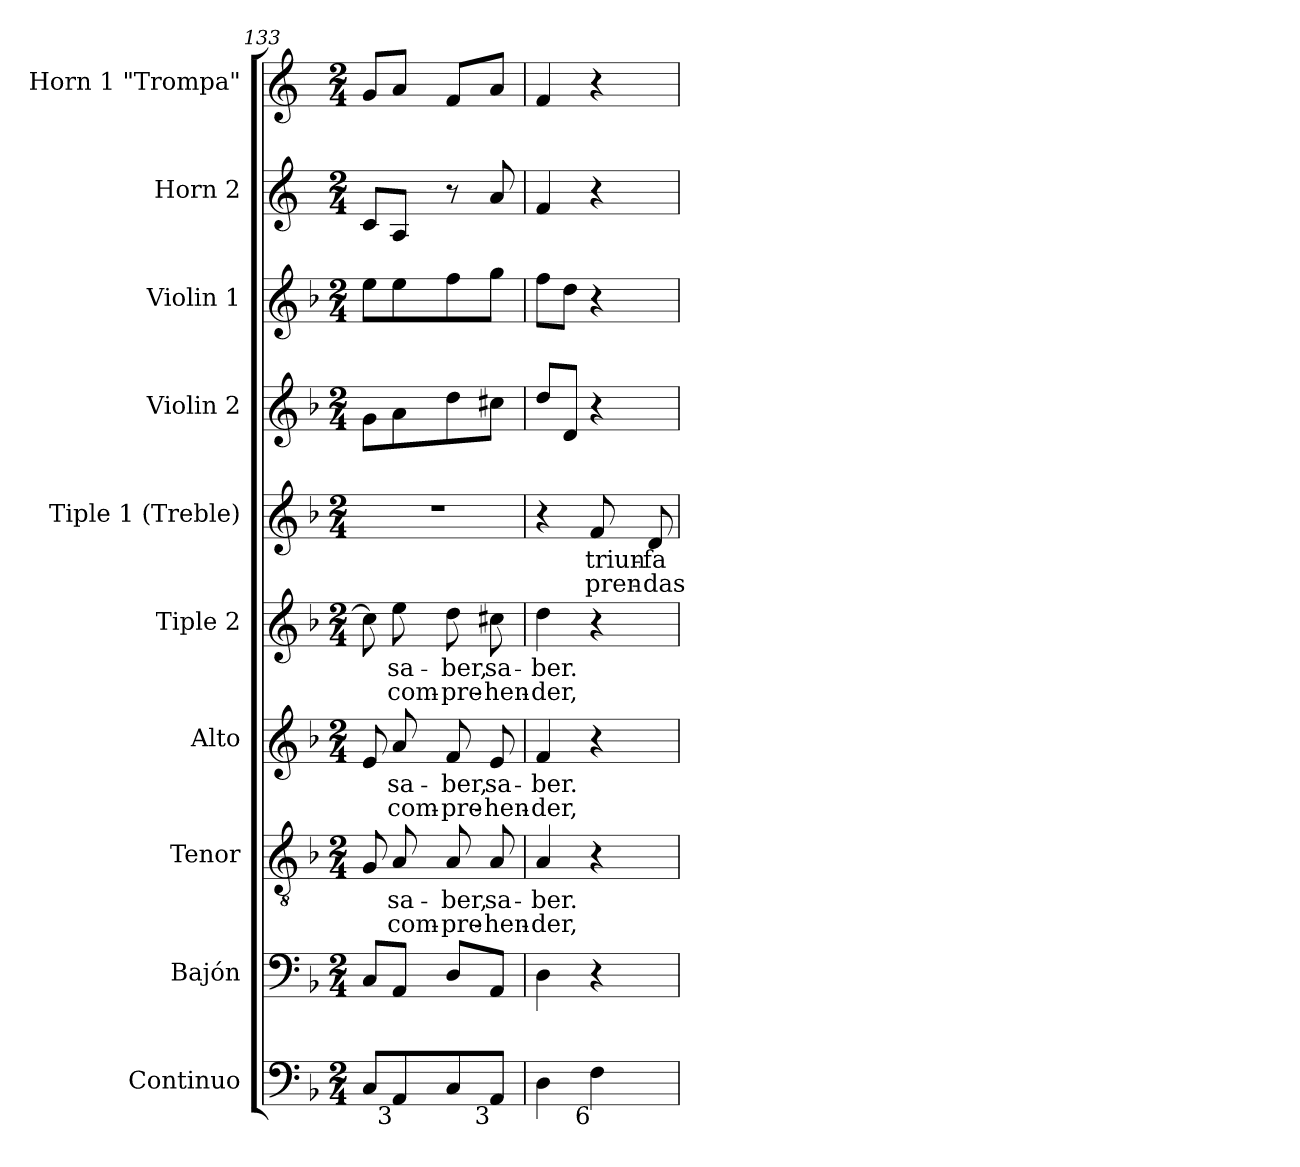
**kern	**kern	**kern	**text	**text	**kern	**text	**text	**kern	**text	**text	**kern	**text	**text	**kern	**kern	**kern	**kern
*part10	*part9	*part8	*part8	*part8	*part7	*part7	*part7	*part6	*part6	*part6	*part5	*part5	*part5	*part4	*part3	*part2	*part1
*staff10	*staff9	*staff8	*staff8	*staff8	*staff7	*staff7	*staff7	*staff6	*staff6	*staff6	*staff5	*staff5	*staff5	*staff4	*staff3	*staff2	*staff1
*I"Continuo	*I"Bajón	*I"Tenor	*	*	*I"Alto	*	*	*I"Tiple 2	*	*	*I"Tiple 1 (Treble)	*	*	*I"Violin 2	*I"Violin 1	*I"Horn 2	*I"Horn 1 "Trompa"
*I'Cont.	*	*I'T.	*	*	*I'A.	*	*	*	*	*	*	*	*	*I'Vln. 2	*I'Vln. 1	*I'Hn 1.	*I'Hn 1.
*clefF4	*clefF4	*clefGv2	*	*	*clefG2	*	*	*clefG2	*	*	*clefG2	*	*	*clefG2	*clefG2	*clefG2	*clefG2
*	*	*ITrd7c12	*	*	*	*	*	*	*	*	*	*	*	*	*	*ITrd7c12	*ITrd7c12
*k[b-]	*k[b-]	*k[b-]	*	*	*k[b-]	*	*	*k[b-]	*	*	*k[b-]	*	*	*k[b-]	*k[b-]	*k[]	*k[]
*F:	*F:	*F:	*	*	*F:	*	*	*F:	*	*	*F:	*	*	*F:	*F:	*C:	*C:
*M2/4	*M2/4	*M2/4	*	*	*M2/4	*	*	*M2/4	*	*	*M2/4	*	*	*M2/4	*M2/4	*M2/4	*M2/4
=133	=133	=133	=133	=133	=133	=133	=133	=133	=133	=133	=133	=133	=133	=133	=133	=133	=133
!	!	!	!	!	!	!	!	!	!	!	!LO:N:vis=1	!	!	!	!	!	!
8Ci/L	8Ci/L	8GGi/	.	.	8ei/	.	.	8cci\]	.	.	2r	.	.	8gi\L	8eei\L	8Ci/L	8Gi/L
!	!	!	!LO:LY:b:color=#000000	!LO:LY:b:color=#000000	!	!	!	!	!	!	!	!	!	!	!	!	!
!	!	!	!	!	!	!LO:LY:b:color=#000000	!LO:LY:b:color=#000000	!	!	!	!	!	!	!	!	!	!
!LO:TX:b:rj:t=3	!	!	!	!	!	!	!	!	!	!	!	!	!	!	!	!	!
!	!	!	!	!	!	!	!	!	!LO:LY:b:color=#000000	!LO:LY:b:color=#000000	!	!	!	!	!	!	!
8AAi/	8AAi/J	8AAi/	sa-	com-	8ai/	sa-	com-	8eei\	sa-	com-	.	.	.	8ai\	8eei\	8AAi/J	8Ai/J
!	!	!	!LO:LY:b:color=#000000	!LO:LY:b:color=#000000	!	!	!	!	!	!	!	!	!	!	!	!	!
!	!	!	!	!	!	!LO:LY:b:color=#000000	!LO:LY:b:color=#000000	!	!	!	!	!	!	!	!	!	!
!	!	!	!	!	!	!	!	!	!LO:LY:b:color=#000000	!LO:LY:b:color=#000000	!	!	!	!	!	!	!
8Ci/	8Di/L	8AAi/	-ber,	-pre-	8fi/	-ber,	-pre-	8ddi\	-ber,	-pre-	.	.	.	8ddi\	8ffi\	8r	8Fi/L
!	!	!	!LO:LY:b:color=#000000	!LO:LY:b:color=#000000	!	!	!	!	!	!	!	!	!	!	!	!	!
!	!	!	!	!	!	!LO:LY:b:color=#000000	!LO:LY:b:color=#000000	!	!	!	!	!	!	!	!	!	!
!LO:TX:b:rj:t=3	!	!	!	!	!	!	!	!	!	!	!	!	!	!	!	!	!
!	!	!	!	!	!	!	!	!	!LO:LY:b:color=#000000	!LO:LY:b:color=#000000	!	!	!	!	!	!	!
8AAi/J	8AAi/J	8AAi/	sa-	-hen-	8ei/	sa-	-hen-	8cc#Xi\	sa-	-hen-	.	.	.	8cc#Xi\J	8ggi\J	8Ai/	8Ai/J
!!LO:PB:g=z
=134	=134	=134	=134	=134	=134	=134	=134	=134	=134	=134	=134	=134	=134	=134	=134	=134	=134
!	!	!	!LO:LY:b:color=#000000	!LO:LY:b:color=#000000	!	!	!	!	!	!	!	!	!	!	!	!	!
!	!	!	!	!	!	!LO:LY:b:color=#000000	!LO:LY:b:color=#000000	!	!	!	!	!	!	!	!	!	!
!	!	!	!	!	!	!	!	!	!LO:LY:b:color=#000000	!LO:LY:b:color=#000000	!	!	!	!	!	!	!
4Di\	4Di\	4AAi/	-ber.	-der,	4fi/	-ber.	-der,	4ddi\	-ber.	-der,	4r	.	.	8ddi/L	8ffi\L	4Fi/	4Fi/
.	.	.	.	.	.	.	.	.	.	.	.	.	.	8di/J	8ddi\J	.	.
!LO:TX:b:rj:t=6	!	!	!	!	!	!	!	!	!	!	!	!	!	!	!	!	!
!	!	!	!	!	!	!	!	!	!	!	!	!LO:LY:b:color=#000000	!LO:LY:b:color=#000000	!	!	!	!
4Fi\	4r	4r	.	.	4r	.	.	4r	.	.	8fi/	triun-	pren-	4r	4r	4r	4r
!	!	!	!	!	!	!	!	!	!	!	!	!LO:LY:b:color=#000000	!LO:LY:b:color=#000000	!	!	!	!
.	.	.	.	.	.	.	.	.	.	.	8di/	-fa	-das	.	.	.	.
=	=	=	=	=	=	=	=	=	=	=	=	=	=	=	=	=	=
*-	*-	*-	*-	*-	*-	*-	*-	*-	*-	*-	*-	*-	*-	*-	*-	*-	*-
